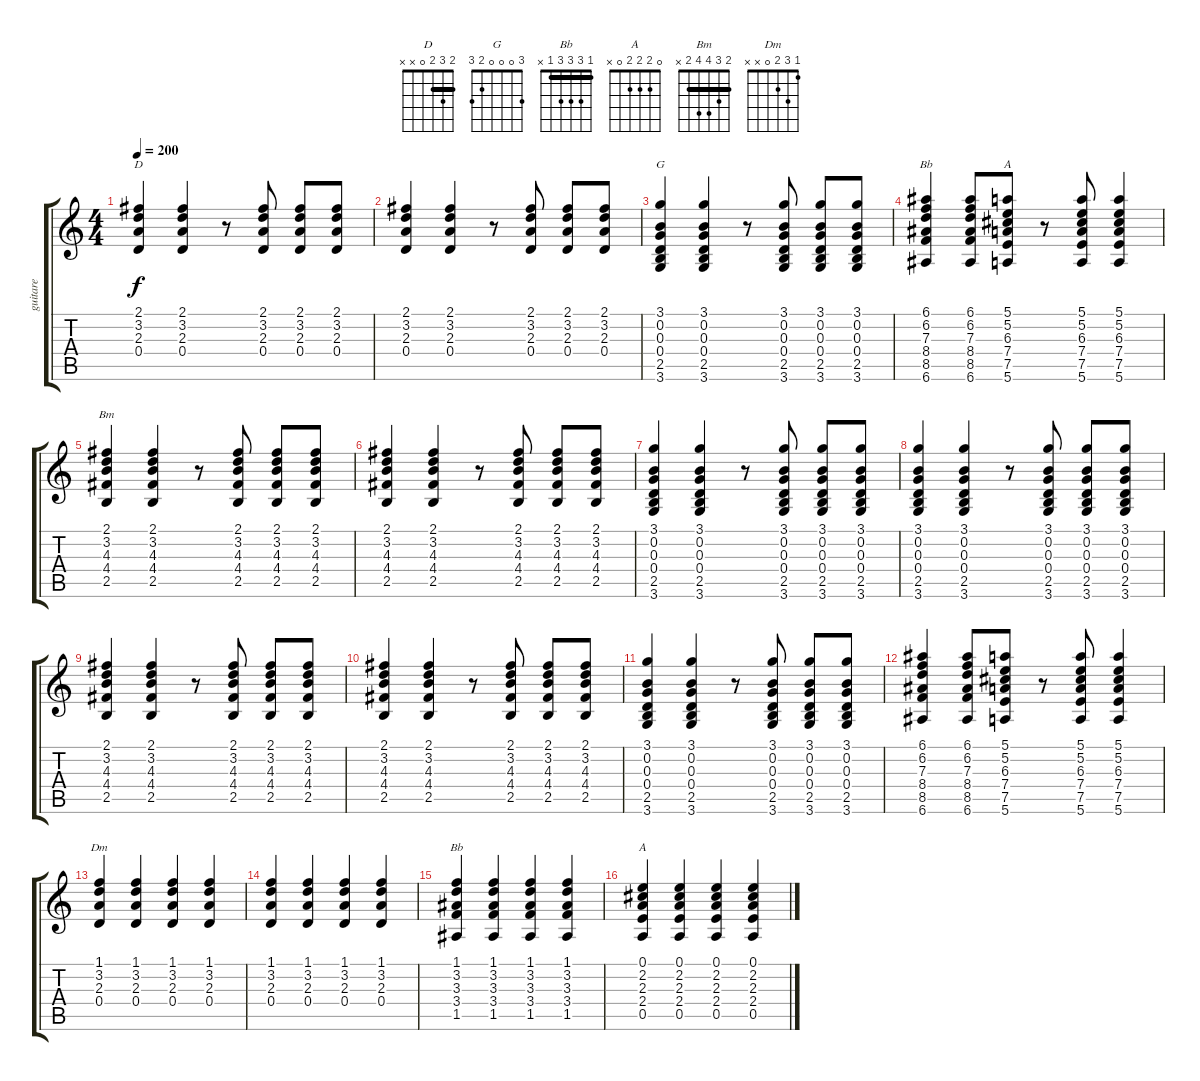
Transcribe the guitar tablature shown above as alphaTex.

\track ("guitare" "guitare") {instrument acousticguitarnylon}
\staff {score tabs}
\tuning (E4 B3 G3 D3 A2 E2) {hide}
\chord ("D" 2 3 2 0 x x) {barre 2}
\chord ("G" 3 0 0 0 2 3)
\chord ("Bb" 6 6 7 8 8 6) {firstfret 6 barre 6}
\chord ("A" 5 5 6 7 7 5) {firstfret 5 barre 5}
\chord ("Bm" 2 3 4 4 2 x) {barre 2}
\chord ("Dm" 1 3 2 0 x x)
\chord ("Bb" 1 3 3 3 1 x) {barre 1}
\chord ("A" 0 2 2 2 0 x)
\ts (4 4)
\tempo 200
\clef g2
\ks c
(2.1 3.2 2.3 0.4).4{ch "D" dy f} (2.1 3.2 2.3 0.4).4 r.8 (2.1 3.2 2.3 0.4).8 (2.1 3.2 2.3 0.4).8 (2.1 3.2 2.3 0.4).8 |
(2.1 3.2 2.3 0.4).4 (2.1 3.2 2.3 0.4).4 r.8 (2.1 3.2 2.3 0.4).8 (2.1 3.2 2.3 0.4).8 (2.1 3.2 2.3 0.4).8 |
(3.1 0.2 0.3 0.4 2.5 3.6).4{ch "G"} (3.1 0.2 0.3 0.4 2.5 3.6).4 r.8 (3.1 0.2 0.3 0.4 2.5 3.6).8 (3.1 0.2 0.3 0.4 2.5 3.6).8 (3.1 0.2 0.3 0.4 2.5 3.6).8 |
(6.1 6.2 7.3 8.4 8.5 6.6).4{ch "Bb"} (6.1 6.2 7.3 8.4 8.5 6.6).8 (5.1 5.2 6.3 7.4 7.5 5.6).8{ch "A"} r.8 (5.1 5.2 6.3 7.4 7.5 5.6).8 (5.1 5.2 6.3 7.4 7.5 5.6).4 |
(2.1 3.2 4.3 4.4 2.5).4{ch "Bm"} (2.1 3.2 4.3 4.4 2.5).4 r.8 (2.1 3.2 4.3 4.4 2.5).8 (2.1 3.2 4.3 4.4 2.5).8 (2.1 3.2 4.3 4.4 2.5).8 |
(2.1 3.2 4.3 4.4 2.5).4 (2.1 3.2 4.3 4.4 2.5).4 r.8 (2.1 3.2 4.3 4.4 2.5).8 (2.1 3.2 4.3 4.4 2.5).8 (2.1 3.2 4.3 4.4 2.5).8 |
(3.1 0.2 0.3 0.4 2.5 3.6).4 (3.1 0.2 0.3 0.4 2.5 3.6).4 r.8 (3.1 0.2 0.3 0.4 2.5 3.6).8 (3.1 0.2 0.3 0.4 2.5 3.6).8 (3.1 0.2 0.3 0.4 2.5 3.6).8 |
(3.1 0.2 0.3 0.4 2.5 3.6).4 (3.1 0.2 0.3 0.4 2.5 3.6).4 r.8 (3.1 0.2 0.3 0.4 2.5 3.6).8 (3.1 0.2 0.3 0.4 2.5 3.6).8 (3.1 0.2 0.3 0.4 2.5 3.6).8 |
(2.1 3.2 4.3 4.4 2.5).4 (2.1 3.2 4.3 4.4 2.5).4 r.8 (2.1 3.2 4.3 4.4 2.5).8 (2.1 3.2 4.3 4.4 2.5).8 (2.1 3.2 4.3 4.4 2.5).8 |
(2.1 3.2 4.3 4.4 2.5).4 (2.1 3.2 4.3 4.4 2.5).4 r.8 (2.1 3.2 4.3 4.4 2.5).8 (2.1 3.2 4.3 4.4 2.5).8 (2.1 3.2 4.3 4.4 2.5).8 |
(3.1 0.2 0.3 0.4 2.5 3.6).4 (3.1 0.2 0.3 0.4 2.5 3.6).4 r.8 (3.1 0.2 0.3 0.4 2.5 3.6).8 (3.1 0.2 0.3 0.4 2.5 3.6).8 (3.1 0.2 0.3 0.4 2.5 3.6).8 |
(6.1 6.2 7.3 8.4 8.5 6.6).4 (6.1 6.2 7.3 8.4 8.5 6.6).8 (5.1 5.2 6.3 7.4 7.5 5.6).8 r.8 (5.1 5.2 6.3 7.4 7.5 5.6).8 (5.1 5.2 6.3 7.4 7.5 5.6).4 |
(1.1 3.2 2.3 0.4).4{ch "Dm"} (1.1 3.2 2.3 0.4).4 (1.1 3.2 2.3 0.4).4 (1.1 3.2 2.3 0.4).4 |
(1.1 3.2 2.3 0.4).4 (1.1 3.2 2.3 0.4).4 (1.1 3.2 2.3 0.4).4 (1.1 3.2 2.3 0.4).4 |
(1.1 3.2 3.3 3.4 1.5).4{ch "Bb"} (1.1 3.2 3.3 3.4 1.5).4 (1.1 3.2 3.3 3.4 1.5).4 (1.1 3.2 3.3 3.4 1.5).4 |
(0.1 2.2 2.3 2.4 0.5).4{ch "A"} (0.1 2.2 2.3 2.4 0.5).4 (0.1 2.2 2.3 2.4 0.5).4 (0.1 2.2 2.3 2.4 0.5).4
